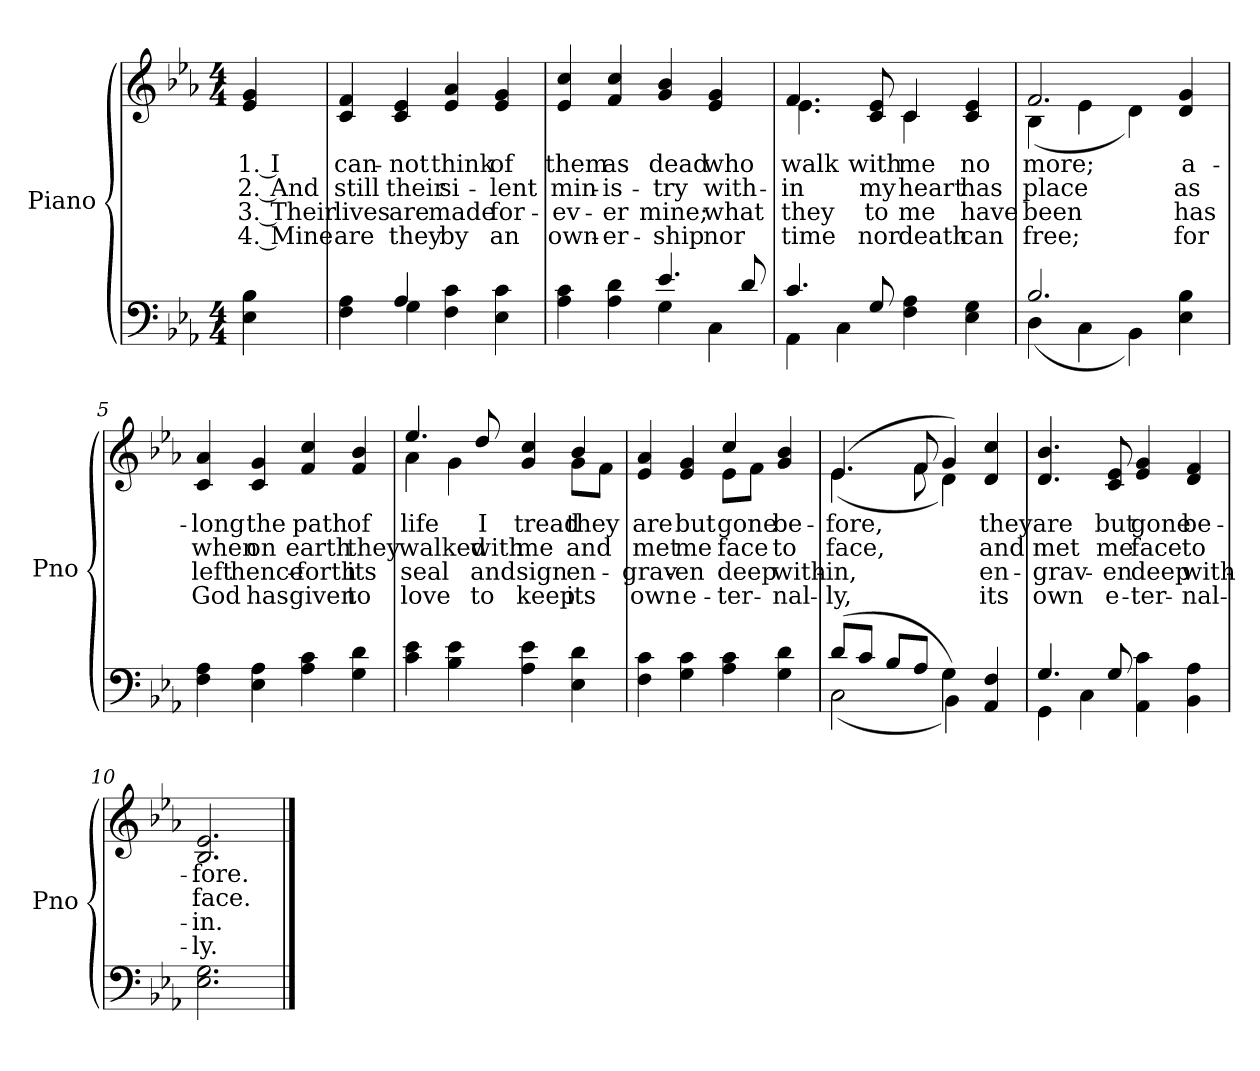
**kern	**kern	**text	**text	**text	**text
*part2	*part1	*part1	*part1	*part1	*part1
*staff2	*staff1	*staff1	*staff1	*staff1	*staff1
*I"Piano	*I"Piano	*	*	*	*
*I'Pno	*I'Pno	*	*	*	*
*clefF4	*clefG2	*	*	*	*
*k[b-e-a-]	*k[b-e-a-]	*	*	*	*
*M4/4	*M4/4	*	*	*	*
*MM100	*MM100	*	*	*	*
=	=	=	=	=	=
!	!	!LO:LY:b	!LO:LY:b	!LO:LY:b	!LO:LY:b
4E-\ 4B-\	4e-/ 4g/	1. I	2. And	3. Their	4. Mine
=1	=1	=1	=1	=1	=1
*^	*	*	*	*	*
!	!	!	!LO:LY:b	!LO:LY:b	!LO:LY:b	!LO:LY:b
4F\ 4A-\	4ryy	4c/ 4f/	can-	still	lives	are
!	!	!	!LO:LY:b	!LO:LY:b	!LO:LY:b	!LO:LY:b
4A-/	4G\	4c/ 4e-/	-not	their	are	they
!	!	!	!LO:LY:b	!LO:LY:b	!LO:LY:b	!LO:LY:b
4F\ 4c\	2ryy	4e-/ 4a-/	think	si-	made	by
!	!	!	!LO:LY:b	!LO:LY:b	!LO:LY:b	!LO:LY:b
4E-\ 4c\	.	4e-/ 4g/	of	-lent	for-	an
=2	=2	=2	=2	=2	=2	=2
!	!	!	!LO:LY:b	!LO:LY:b	!LO:LY:b	!LO:LY:b
4A-\ 4c\	2ryy	4e-/ 4cc/	them	min-	-ev-	own-
!	!	!	!LO:LY:b	!LO:LY:b	!LO:LY:b	!LO:LY:b
4A-\ 4d\	.	4f/ 4cc/	as	-is-	-er	-er-
!	!	!	!LO:LY:b	!LO:LY:b	!LO:LY:b	!LO:LY:b
4G\	4.e-/	4g/ 4b-/	dead	-try	mine;	-ship
!	!	!	!LO:LY:b	!LO:LY:b	!LO:LY:b	!LO:LY:b
4C\	.	4e-/ 4g/	who	with-	what	nor
.	8d/	.	.	.	.	.
!!LO:LB:g=z
=3	=3	=3	=3	=3	=3	=3
!	!	!	!LO:LY:b	!LO:LY:b	!LO:LY:b	!LO:LY:b
*	*	*^	*	*	*	*
4.c/	4AA-\	4.f/	4.e-\	walk	-in	they	time
.	4C\	.	.	.	.	.	.
!	!	!	!	!LO:LY:b	!LO:LY:b	!LO:LY:b	!LO:LY:b
8G/	.	8c/ 8e-/	8ryy	with	my	to	nor
!	!	!	!	!LO:LY:b	!LO:LY:b	!LO:LY:b	!LO:LY:b
4F\ 4A-\	2ryy	4c/	4c\	me	heart	me	death
!	!	!	!	!LO:LY:b	!LO:LY:b	!LO:LY:b	!LO:LY:b
4E-\ 4G\	.	4c/ 4e-/	4ryy	no	has	have	can
=4	=4	=4	=4	=4	=4	=4	=4
!	!	!	!	!LO:LY:b	!LO:LY:b	!LO:LY:b	!LO:LY:b
2.B-/	(<4D\	2.f/	(<4B-\	more;	place	been	free;
.	4C\	.	4e-\	.	.	.	.
.	4BB-\)	.	4d\)	.	.	.	.
!	!	!	!	!LO:LY:b	!LO:LY:b	!LO:LY:b	!LO:LY:b
4E-\ 4B-\	4ryy	4d/ 4g/	4ryy	a-	as	has	for
=5	=5	=5	=5	=5	=5	=5	=5
!	!	!	!	!LO:LY:b	!LO:LY:b	!LO:LY:b	!LO:LY:b
*v	*v	*	*	*	*	*	*
*	*v	*v	*	*	*	*
4F\ 4A-\	4c/ 4a-/	-long	when	left	God
!	!	!LO:LY:b	!LO:LY:b	!LO:LY:b	!LO:LY:b
4E-\ 4A-\	4c/ 4g/	the	on	hence-	has
!	!	!LO:LY:b	!LO:LY:b	!LO:LY:b	!LO:LY:b
4A-\ 4c\	4f/ 4cc/	path	earth	-forth	given
!	!	!LO:LY:b	!LO:LY:b	!LO:LY:b	!LO:LY:b
4G\ 4d\	4f/ 4b-/	of	they	its	to
!!LO:LB:g=z
=6	=6	=6	=6	=6	=6
!	!	!LO:LY:b	!LO:LY:b	!LO:LY:b	!LO:LY:b
*	*^	*	*	*	*
4c\ 4e-\	4.ee-/	4a-\	life	walked	seal	love
4B-\ 4e-\	.	4g\	.	.	.	.
!	!	!	!LO:LY:b	!LO:LY:b	!LO:LY:b	!LO:LY:b
.	8dd/	.	I	with	and	to
!	!	!	!LO:LY:b	!LO:LY:b	!LO:LY:b	!LO:LY:b
4A-\ 4e-\	4g/ 4cc/	4ryy	tread	me	sign	keep
!	!	!	!LO:LY:b	!LO:LY:b	!LO:LY:b	!LO:LY:b
4E-\ 4d\	4b-/	8g\L	they	and	en-	its
.	.	8f\J	.	.	.	.
=7	=7	=7	=7	=7	=7	=7
!	!	!	!LO:LY:b	!LO:LY:b	!LO:LY:b	!LO:LY:b
4F\ 4c\	4e-/ 4a-/	2ryy	are	met	-grav-	own
!	!	!	!LO:LY:b	!LO:LY:b	!LO:LY:b	!LO:LY:b
4G\ 4c\	4e-/ 4g/	.	but	me	-en	e-
!	!	!	!LO:LY:b	!LO:LY:b	!LO:LY:b	!LO:LY:b
4A-\ 4c\	4cc/	8e-\L	gone	face	deep	-ter-
.	.	8f\J	.	.	.	.
!	!	!	!LO:LY:b	!LO:LY:b	!LO:LY:b	!LO:LY:b
4G\ 4d\	4g/ 4b-/	4ryy	be-	to	with-	-nal-
!!LO:PB:g=z	!!
=8	=8	=8	=8	=8	=8	=8
*^	*	*	*	*	*	*
!	!	!	!	!LO:LY:b	!LO:LY:b	!LO:LY:b	!LO:LY:b
(>8d/L	(2C\	(4.e-/	(4.e-\	-fore,	face,	-in,	-ly,
8c/J	.	.	.	.	.	.	.
8B-/L	.	.	.	.	.	.	.
8A-/J	.	8f/	8f\	.	.	.	.
4G\	4BB-\))	4g/)	4d\)	.	.	.	.
!	!	!	!	!LO:LY:b	!LO:LY:b	!LO:LY:b	!LO:LY:b
4AA-/ 4F/	4ryy	4d/ 4cc/	4ryy	they	and	en-	its
=9	=9	=9	=9	=9	=9	=9	=9
!	!	!	!	!LO:LY:b	!LO:LY:b	!LO:LY:b	!LO:LY:b
*	*	*v	*v	*	*	*	*
4.G/	4GG\	4.d/ 4.b-/	are	met	-grav-	own
.	4C\	.	.	.	.	.
!	!	!	!LO:LY:b	!LO:LY:b	!LO:LY:b	!LO:LY:b
8G/	.	8c/ 8e-/	but	me	-en	e-
!	!	!	!LO:LY:b	!LO:LY:b	!LO:LY:b	!LO:LY:b
4AA-\ 4c\	2ryy	4e-/ 4g/	gone	face	deep	-ter-
!	!	!	!LO:LY:b	!LO:LY:b	!LO:LY:b	!LO:LY:b
4BB-\ 4A-\	.	4d/ 4f/	be-	to	with-	-nal-
*v	*v	*	*	*	*	*
=10	=10	=10	=10	=10	=10
!	!	!LO:LY:b	!LO:LY:b	!LO:LY:b	!LO:LY:b
2.E-\ 2.G\	2.B-/ 2.e-/	-fore.	face.	-in.	-ly.
==	==	==	==	==	==
*-	*-	*-	*-	*-	*-
